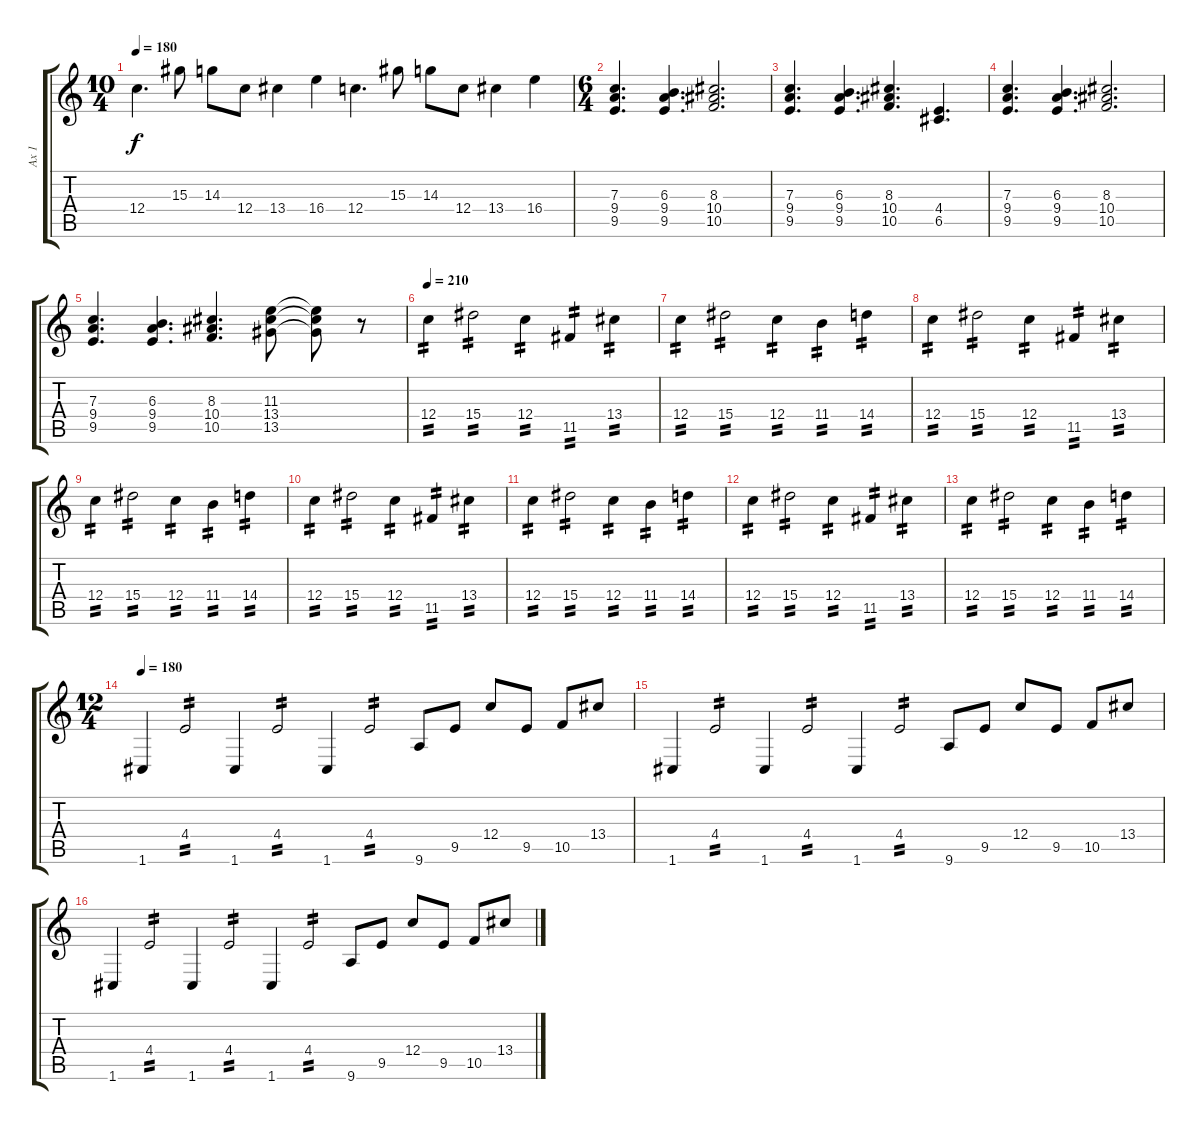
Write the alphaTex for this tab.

\track ("Ax 1" "Ax 1") {instrument distortionguitar}
\staff {score tabs}
\tuning (D4 A3 F3 C3 G2 C2) {hide}
\ts (10 4)
\tempo 180
\clef g2
\ks c
12.4.4{d dy f} 15.3.8 14.3.8 12.4.8 13.4.4 16.4.4 12.4.4{d} 15.3.8 14.3.8 12.4.8 13.4.4 16.4.4 |
\ts (6 4)
(7.3 9.4 9.5).4{d} (6.3 9.4 9.5).4{d} (8.3 10.4 10.5).2{d} |
(7.3 9.4 9.5).4{d} (6.3 9.4 9.5).4{d} (8.3 10.4 10.5).4{d} (4.4 6.5).4{d} |
(7.3 9.4 9.5).4{d} (6.3 9.4 9.5).4{d} (8.3 10.4 10.5).2{d} |
(7.3 9.4 9.5).4{d} (6.3 9.4 9.5).4{d} (8.3 10.4 10.5).4{d} (11.3 13.4 13.5).8 (11.3{t} 13.4{t} 13.5{t}).8 r.8 |
\tempo 210
12.4.4{tp 2} 15.4.2{tp 2} 12.4.4{tp 2} 11.5.4{tp 2} 13.4.4{tp 2} |
12.4.4{tp 2} 15.4.2{tp 2} 12.4.4{tp 2} 11.4.4{tp 2} 14.4.4{tp 2} |
12.4.4{tp 2} 15.4.2{tp 2} 12.4.4{tp 2} 11.5.4{tp 2} 13.4.4{tp 2} |
12.4.4{tp 2} 15.4.2{tp 2} 12.4.4{tp 2} 11.4.4{tp 2} 14.4.4{tp 2} |
12.4.4{tp 2} 15.4.2{tp 2} 12.4.4{tp 2} 11.5.4{tp 2} 13.4.4{tp 2} |
12.4.4{tp 2} 15.4.2{tp 2} 12.4.4{tp 2} 11.4.4{tp 2} 14.4.4{tp 2} |
12.4.4{tp 2} 15.4.2{tp 2} 12.4.4{tp 2} 11.5.4{tp 2} 13.4.4{tp 2} |
12.4.4{tp 2} 15.4.2{tp 2} 12.4.4{tp 2} 11.4.4{tp 2} 14.4.4{tp 2} |
\ts (12 4)
\tempo 180
1.6.4 4.4.2{tp 2} 1.6.4 4.4.2{tp 2} 1.6.4 4.4.2{tp 2} 9.6.8 9.5.8 12.4.8 9.5.8 10.5.8 13.4.8 |
1.6.4 4.4.2{tp 2} 1.6.4 4.4.2{tp 2} 1.6.4 4.4.2{tp 2} 9.6.8 9.5.8 12.4.8 9.5.8 10.5.8 13.4.8 |
1.6.4 4.4.2{tp 2} 1.6.4 4.4.2{tp 2} 1.6.4 4.4.2{tp 2} 9.6.8 9.5.8 12.4.8 9.5.8 10.5.8 13.4.8
